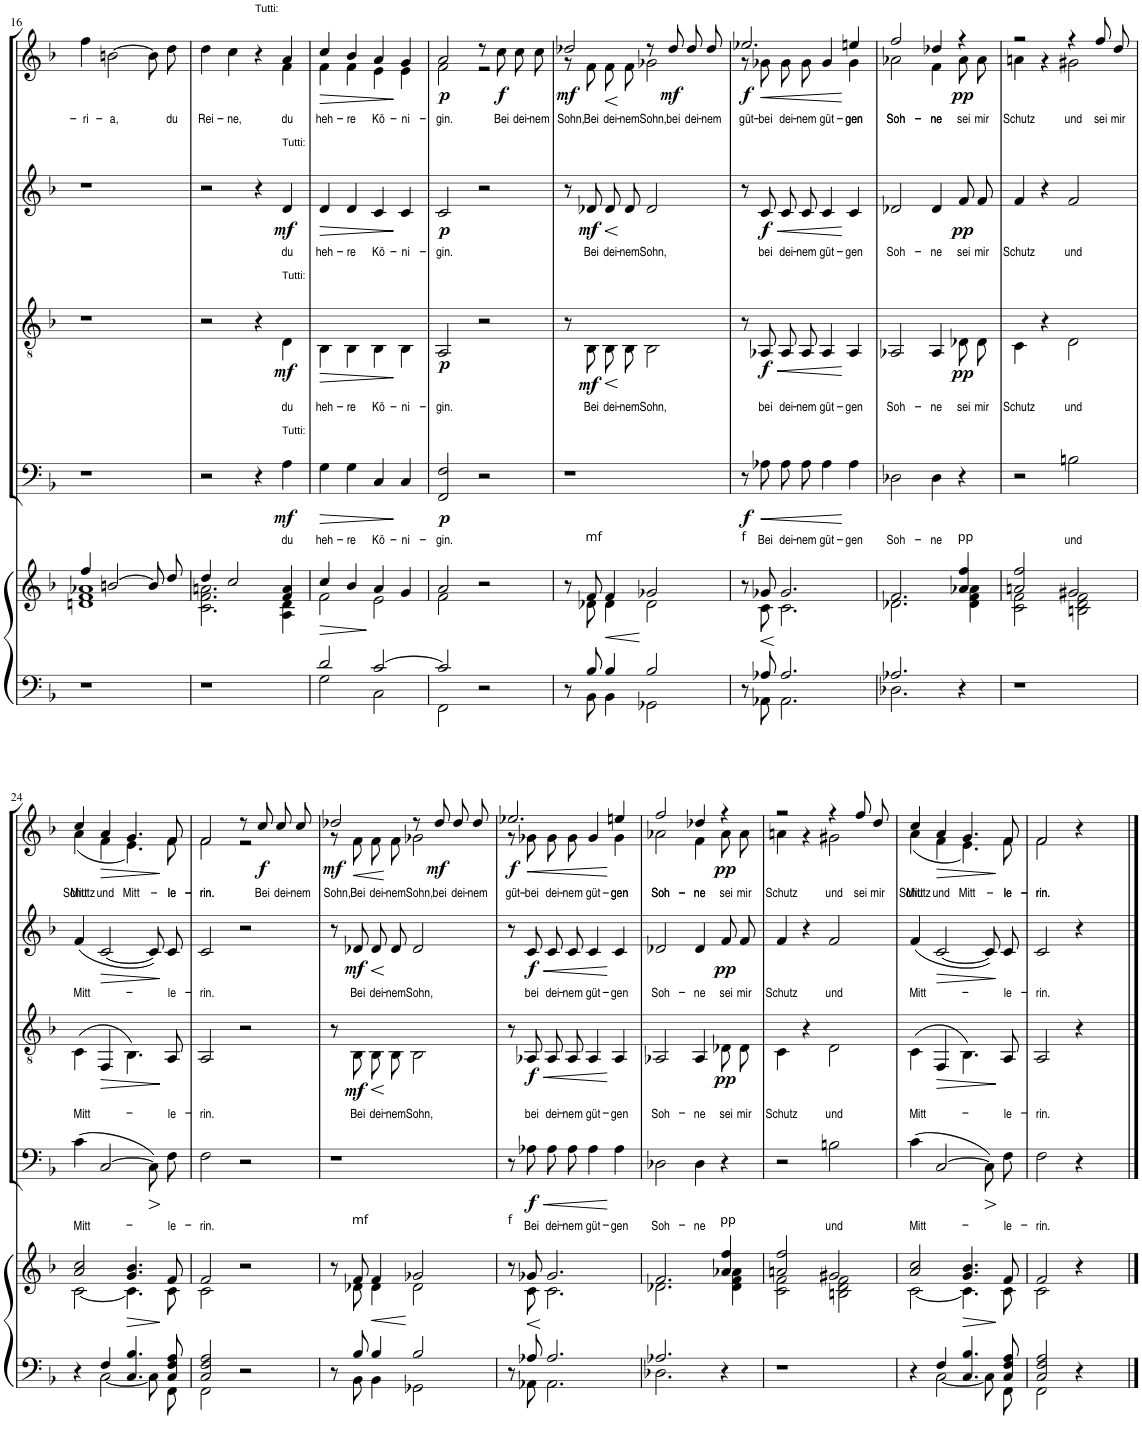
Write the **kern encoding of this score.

**kern	**kern	**dynam	**kern	**text	**dynam	**kern	**text	**dynam	**kern	**text	**dynam	**kern	**text	**dynam
*part5	*part5	*part5	*part4	*part4	*part4	*part3	*part3	*part3	*part2	*part2	*part2	*part1	*part1	*part1
*staff6	*staff5	*staff5/6	*staff4	*staff4	*staff4	*staff3	*staff3	*staff3	*staff2	*staff2	*staff2	*staff1	*staff1	*staff1
*I"Orgel	*	*	*I"Bass	*	*	*I"Tenor	*	*	*I"Alt	*	*	*I"Sopran	*	*
*I'Org.	*	*	*I'B.	*	*	*I'T.	*	*	*I'A.	*	*	*I'S.	*	*
!!LO:PB:g=z
*clefF4	*clefG2	*	*clefF4	*	*	*clefGv2	*	*	*clefG2	*	*	*clefG2	*	*
*	*	*	*	*	*	*Trd7c12	*	*	*	*	*	*	*	*
*k[b-]	*k[b-]	*	*k[b-]	*	*	*k[b-]	*	*	*k[b-]	*	*	*k[b-]	*	*
*F:	*F:	*	*F:	*	*	*F:	*	*	*F:	*	*	*F:	*	*
*M4/4	*M4/4	*	*M4/4	*	*	*M4/4	*	*	*M4/4	*	*	*M4/4	*	*
*met(c)	*met(c)	*	*met(c)	*	*	*met(c)	*	*	*met(c)	*	*	*met(c)	*	*
=16	=16	=16	=16	=16	=16	=16	=16	=16	=16	=16	=16	=16	=16	=16
*	*^	*	*	*	*	*	*	*	*	*	*	*	*	*
!	!	!	!	!	!	!	!	!	!	!	!	!	!	!LO:LY:b	!
1r	4ff/	1dn 1f 1a-X	.	1r	.	.	1r	.	.	1r	.	.	4ff\	-ri-	.
!	!	!	!	!	!	!	!	!	!	!	!	!	!	!LO:LY:b	!
.	[2bn/	.	.	.	.	.	.	.	.	.	.	.	[2bn\	-a,	.
.	8b/L]	.	.	.	.	.	.	.	.	.	.	.	8b\L]	.	.
!	!	!	!	!	!	!	!	!	!	!	!	!	!	!LO:LY:b	!
.	8dd/J	.	.	.	.	.	.	.	.	.	.	.	8dd\J	du	.
=17	=17	=17	=17	=17	=17	=17	=17	=17	=17	=17	=17	=17	=17	=17	=17
!	!	!	!	!	!	!	!	!	!	!	!	!	!	!LO:LY:b	!
*	*	*	*	*	*	*	*	*	*	*	*	*	*^	*	*
1r	4dd/	2.c\ 2.f\ 2.an\	.	2r	.	.	2r	.	.	2r	.	.	4dd\	2.ryy	Rei-	.
!	!	!	!	!	!	!	!	!	!	!	!	!	!	!	!LO:LY:b	!
.	2cc/	.	.	.	.	.	.	.	.	.	.	.	4cc\	.	-ne,	.
!	!	!	!	!	!	!	!	!	!	!	!	!	!LO:TX:a:t=Tutti&colon;	!	!	!
.	.	.	.	4r	.	.	4r	.	.	4r	.	.	4r	.	.	.
!	!	!	!	!	!	!	!	!	!	!LO:TX:a:t=Tutti&colon;	!	!	!	!	!	!
!	!	!	!	!	!	!	!LO:TX:a:t=Tutti&colon;	!	!	!	!	!	!	!	!	!
!	!	!	!	!LO:TX:a:t=Tutti&colon;	!	!	!	!	!	!	!	!	!	!	!	!
!	!	!	!	!	!LO:LY:b	!LO:DY:b	!	!LO:LY:b	!LO:DY:b	!	!LO:LY:b	!LO:DY:b	!	!	!LO:LY:b	!
.	4f/ 4a/	4A\ 4d\	.	4A\	du	mf	4D\	du	mf	4d/	du	mf	4a/	4f\	du	.
=18	=18	=18	=18	=18	=18	=18	=18	=18	=18	=18	=18	=18	=18	=18	=18	=18
*^	*	*	*	*	*	*	*	*	*	*	*	*	*	*	*	*
!	!	!	!	!LO:HP:b	!	!LO:LY:b	!LO:HP:b	!	!LO:LY:b	!LO:HP:b	!	!LO:LY:b	!LO:HP:b	!	!	!LO:LY:b	!LO:HP:b
2d/	2G\	4cc/	2f\	>	4G\	heh-	>	4BB-\	heh-	>	4d/	heh-	>	4cc/	4f\	heh-	>
!	!	!	!	!	!	!LO:LY:b	!	!	!LO:LY:b	!	!	!LO:LY:b	!	!	!	!LO:LY:b	!
.	.	4b-/	.	.	4G\	-re	.	4BB-\	-re	.	4d/	-re	.	4b-/	4f\	-re	.
!	!	!	!	!	!	!LO:LY:b	!	!	!LO:LY:b	!	!	!LO:LY:b	!	!	!	!LO:LY:b	!
[2c/	2C\	4a/	2e\	.	4C/	Kö-	.	4BB-\	Kö-	.	4c/	Kö-	.	4a/	4e\	Kö-	.
!	!	!	!	!	!	!LO:LY:b	!	!	!LO:LY:b	!	!	!LO:LY:b	!	!	!	!LO:LY:b	!
.	.	4g/	.	.	4C/	-ni-	.	4BB-\	-ni-	]	4c/	-ni-	]	4g/	4e\	-ni-	] ]
=19	=19	=19	=19	=19	=19	=19	=19	=19	=19	=19	=19	=19	=19	=19	=19	=19	=19
!	!	!	!	!	!	!LO:LY:b	!LO:DY:b	!	!LO:LY:b	!LO:DY:b	!	!LO:LY:b	!LO:DY:b	!	!	!LO:LY:b	!LO:DY:b
2c/]	2FF\	2a/	2f\	.	2FF/ 2F/	-gin.	p	2AA/	-gin.	p	2c/	-gin.	p	2a/	2f\	-gin.	p
2r	2ryy	2r	2ryy	.	2r	.	.	2r	.	.	2r	.	.	8r	2r	.	.
!	!	!	!	!	!	!	!	!	!	!	!	!	!	!	!	!LO:LY:b	!LO:DY:b
.	.	.	.	.	.	.	.	.	.	.	.	.	.	8cc\	.	Bei	f
!	!	!	!	!	!	!	!	!	!	!	!	!	!	!	!	!LO:LY:b	!
.	.	.	.	.	.	.	.	.	.	.	.	.	.	8cc\L	.	dei-	.
!	!	!	!	!	!	!	!	!	!	!	!	!	!	!	!	!LO:LY:b	!
.	.	.	.	.	.	.	.	.	.	.	.	.	.	8cc\J	.	-nem	.
=20	=20	=20	=20	=20	=20	=20	=20	=20	=20	=20	=20	=20	=20	=20	=20	=20	=20
!	!	!	!	!	!	!	!	!	!	!	!	!	!	!	!	!LO:LY:b	!LO:DY:b
8r	8ryy	8r	8ryy	.	1r	.	.	8r	.	.	8r	.	.	2dd-X/	8r	Sohn,	mf
!	!	!LO:TX:a:t=mf	!	!	!	!	!	!	!	!	!	!	!	!	!	!	!
!	!	!	!	!	!	!	!	!	!LO:LY:b	!LO:DY:b	!	!LO:LY:b	!LO:DY:b	!	!	!LO:LY:b	!
8B-/	8BB-\	8f/	8d-X\	.	.	.	.	8BB-\	Bei	mf	8d-X/	Bei	mf	.	8f\	Bei	.
!	!	!	!	!LO:HP:b	!	!	!	!	!LO:LY:b	!LO:HP:b	!	!LO:LY:b	!LO:HP:b	!	!	!LO:LY:b	!LO:HP:b
4B-/	4BB-\	4f/	4d-\	<	.	.	.	8BB-\L	dei-	<	8d-/L	dei-	<	.	8f\L	dei-	<
!	!	!	!	!	!	!	!	!	!LO:LY:b	!	!	!LO:LY:b	!	!	!	!LO:LY:b	!
.	.	.	.	.	.	.	.	8BB-\J	-nem	]	8d-/J	-nem	]	.	8f\J	-nem	[
!	!	!	!	!	!	!	!	!	!LO:LY:b	!	!	!LO:LY:b	!	!	!	!LO:LY:b	!
2B-/	2GG-X\	2g-X/	2d-\	]	.	.	.	2BB-\	Sohn,	.	2d-/	Sohn,	.	8r	2g-X\	Sohn,	.
!	!	!	!	!	!	!	!	!	!	!	!	!	!	!	!	!LO:LY:b	!LO:DY:b
.	.	.	.	.	.	.	.	.	.	.	.	.	.	8dd-/	.	bei	mf
!	!	!	!	!	!	!	!	!	!	!	!	!	!	!	!	!LO:LY:b	!
.	.	.	.	.	.	.	.	.	.	.	.	.	.	8dd-/L	.	dei-	.
!	!	!	!	!	!	!	!	!	!	!	!	!	!	!	!	!LO:LY:b	!
.	.	.	.	.	.	.	.	.	.	.	.	.	.	8dd-/J	.	-nem	.
=21	=21	=21	=21	=21	=21	=21	=21	=21	=21	=21	=21	=21	=21	=21	=21	=21	=21
!	!	!LO:TX:a:t=f	!	!	!	!	!	!	!	!	!	!	!	!	!	!	!
!	!	!	!	!	!	!	!LO:DY:b	!	!	!	!	!	!	!	!	!LO:LY:b	!LO:DY:b
8r	8ryy	8r	8ryy	.	8r	.	f	8r	.	.	8r	.	.	2.ee-X/	8r	güt-	f
!	!	!	!	!LO:HP:b	!	!LO:LY:b	!LO:HP:b	!	!LO:LY:b	!LO:HP:b	!	!LO:LY:b	!LO:HP:b	!	!	!LO:LY:b	!LO:HP:b
!	!	!	!	!	!	!	!	!	!	!LO:DY:n=1:b	!	!	!LO:DY:n=1:b	!	!	!	!
8A-X/	8AA-X\	8g-X/	8c\	<	8A-X\	Bei	<	8AA-X/	bei	< f	8c/	bei	< f	.	8g-X\	-bei	<
!	!	!	!	!	!	!LO:LY:b	!	!	!LO:LY:b	!	!	!LO:LY:b	!	!	!	!LO:LY:b	!
2.A-/	2.AA-\	2.g-/	2.c\	[	8A-\L	dei-	.	8AA-/L	dei-	.	8c/L	dei-	.	.	8g-\L	dei-	.
!	!	!	!	!	!	!LO:LY:b	!	!	!LO:LY:b	!	!	!LO:LY:b	!	!	!	!LO:LY:b	!
.	.	.	.	.	8A-\J	-nem	.	8AA-/J	-nem	.	8c/J	-nem	.	.	8g-\J	-nem	.
!	!	!	!	!	!	!LO:LY:b	!	!	!LO:LY:b	!	!	!LO:LY:b	!	!	!	!LO:LY:b	!
.	.	.	.	.	4A-\	güt-	.	4AA-/	güt-	.	4c/	güt-	.	.	4g-/	güt-	.
!	!	!	!	!	!	!LO:LY:b	!	!	!LO:LY:b	!	!	!LO:LY:b	!	!	!	!LO:LY:b	!
!	!	!	!	!	!	!	!	!	!	!	!	!	!	!	!	!LO:LY:b	!
.	.	.	.	.	4A-\	-gen	]	4AA-/	-gen	[	4c/	-gen	[	4een/	4g-\	gen	.
=22	=22	=22	=22	=22	=22	=22	=22	=22	=22	=22	=22	=22	=22	=22	=22	=22	=22
!	!	!	!	!	!	!LO:LY:b	!	!	!LO:LY:b	!	!	!LO:LY:b	!	!	!	!LO:LY:b	!
!	!	!	!	!	!	!	!	!	!	!	!	!	!	!	!	!LO:LY:b	!
2.A-X/	2.D-X\	2.f/	2.d-X\	.	2D-X\	Soh-	.	2AA-X/	Soh-	.	2d-X/	Soh-	.	2ff/	2a-X\	-Soh-	.
!	!	!	!	!	!	!LO:LY:b	!	!	!LO:LY:b	!	!	!LO:LY:b	!	!	!	!LO:LY:b	!
!	!	!	!	!	!	!	!	!	!	!	!	!	!	!	!	!LO:LY:b	!
.	.	.	.	.	4D-\	-ne	.	4AA-/	-ne	.	4d-/	-ne	.	4dd-X/	4f\	ne	.
!	!	!LO:TX:a:t=pp	!	!	!	!	!	!	!	!	!	!	!	!	!	!	!
!	!	!	!	!	!	!	!	!	!LO:LY:b	!LO:DY:b	!	!LO:LY:b	!LO:DY:b	!	!	!LO:LY:b	!LO:DY:b
4r	4ryy	4a/ 4ff/	4d-\ 4f\ 4a-X\	.	4r	.	.	8D-X\L	sei	pp	8f/L	sei	pp	4r	8a-\L	sei	pp
!	!	!	!	!	!	!	!	!	!LO:LY:b	!	!	!LO:LY:b	!	!	!	!LO:LY:b	!
.	.	.	.	.	.	.	.	8D-\J	mir	.	8f/J	mir	.	.	8a-\J	mir	.
*v	*v	*	*	*	*	*	*	*	*	*	*	*	*	*	*	*	*
=23	=23	=23	=23	=23	=23	=23	=23	=23	=23	=23	=23	=23	=23	=23	=23	=23
!	!	!	!	!	!	!	!	!LO:LY:b	!	!	!LO:LY:b	!	!	!	!LO:LY:b	!
1r	2an/ 2ff/	2c\ 2f\	.	2r	.	.	4C\	Schutz	.	4f/	Schutz	.	2r	4an\	Schutz	.
.	.	.	.	.	.	.	4r	.	.	4r	.	.	.	4r	.	.
!	!	!	!	!	!LO:LY:b	!	!	!LO:LY:b	!	!	!LO:LY:b	!	!	!	!LO:LY:b	!
.	2g#X/	2Bn\ 2d\ 2f\	.	2Bn\	und	.	2D\	und	.	2f/	und	.	4r	2g#X\	und	.
!	!	!	!	!	!	!	!	!	!	!	!	!	!	!	!LO:LY:b	!
.	.	.	.	.	.	.	.	.	.	.	.	.	8ff/L	.	sei	.
!	!	!	!	!	!	!	!	!	!	!	!	!	!	!	!LO:LY:b	!
.	.	.	.	.	.	.	.	.	.	.	.	.	8dd/J	.	mir	.
!!LO:LB:g=z	!!
=24	=24	=24	=24	=24	=24	=24	=24	=24	=24	=24	=24	=24	=24	=24	=24	=24
*^	*	*	*	*	*	*	*	*	*	*	*	*	*	*	*	*
!	!	!	!	!	!	!LO:LY:b	!	!	!LO:LY:b	!	!	!LO:LY:b	!	!	!	!LO:LY:b	!
!	!	!	!	!	!	!	!	!	!	!	!	!	!	!	!	!LO:LY:b	!
4r	4ryy	2a/ 2cc/	[2c\	.	(4c\	Mitt-	.	(4C\	Mitt-	.	(4f/	Mitt-	.	4cc/	(4a\	Mitt-	.
!	!	!	!	!	!	!	!	!	!	!LO:HP:b	!	!	!LO:HP:b	!	!	!LO:LY:b	!LO:HP:b
4F/	[2C\	.	.	.	[2C/	.	.	4FF/	.	>	[2c/	.	>	4a/	4f\	-und	>
!	!	!	!	!LO:HP:b	!	!	!	!	!	!	!	!	!	!	!	!LO:LY:b	!
4.C/ 4.B-/	.	4.g/ 4.b-/	4.c\]	>	.	.	.	4.BB-\)	.	.	.	.	.	4.g/	4.e\)	Mitt-	.
!	!	!	!	!	!	!	!LO:HP:b	!	!	!	!	!	!	!	!	!	!
.	8C\L]	.	.	.	8C\L])	.	>	.	.	.	8c/L])	.	.	.	.	.	.
!	!	!	!	!	!	!LO:LY:b	!	!	!LO:LY:b	!	!	!LO:LY:b	!	!	!	!LO:LY:b	!
!	!	!	!	!	!	!	!	!	!	!	!	!	!	!	!	!LO:LY:b	!
8C/ 8F/ 8A/	8FF\J	8f/	8c\	[	8F\J	-le-	[	8AA/	-le-	[	8c/J	-le-	[	8f/	8f\	-le-	[
=25	=25	=25	=25	=25	=25	=25	=25	=25	=25	=25	=25	=25	=25	=25	=25	=25	=25
!	!	!	!	!	!	!LO:LY:b	!	!	!LO:LY:b	!	!	!LO:LY:b	!	!	!	!LO:LY:b	!
!	!	!	!	!	!	!	!	!	!	!	!	!	!	!	!	!LO:LY:b	!
2C/ 2F/ 2A/	2FF\	2f/	2c\	.	2F\	-rin.	.	2AA/	-rin.	.	2c/	-rin.	.	2f/	2f\	rin.	.
2r	2ryy	2r	2ryy	.	2r	.	.	2r	.	.	2r	.	.	8r	2r	.	.
!	!	!	!	!	!	!	!	!	!	!	!	!	!	!	!	!LO:LY:b	!LO:DY:b
.	.	.	.	.	.	.	.	.	.	.	.	.	.	8cc/	.	Bei	f
!	!	!	!	!	!	!	!	!	!	!	!	!	!	!	!	!LO:LY:b	!
.	.	.	.	.	.	.	.	.	.	.	.	.	.	8cc/L	.	dei-	.
!	!	!	!	!	!	!	!	!	!	!	!	!	!	!	!	!LO:LY:b	!
.	.	.	.	.	.	.	.	.	.	.	.	.	.	8cc/J	.	-nem	.
=26	=26	=26	=26	=26	=26	=26	=26	=26	=26	=26	=26	=26	=26	=26	=26	=26	=26
!	!	!	!	!	!	!	!	!	!	!	!	!	!	!	!	!LO:LY:b	!LO:DY:b
8r	8ryy	8r	8ryy	.	1r	.	.	8r	.	.	8r	.	.	2dd-X/	8r	Sohn,	mf
!	!	!LO:TX:a:t=mf	!	!	!	!	!	!	!	!	!	!	!	!	!	!	!
!	!	!	!	!	!	!	!	!	!LO:LY:b	!LO:DY:b	!	!LO:LY:b	!LO:DY:b	!	!	!LO:LY:b	!LO:HP:b
8B-/	8BB-\	8f/	8d-X\	.	.	.	.	8BB-\	Bei	mf	8d-X/	Bei	mf	.	8f\	Bei	<
!	!	!	!	!LO:HP:b	!	!	!	!	!LO:LY:b	!LO:HP:b	!	!LO:LY:b	!LO:HP:b	!	!	!LO:LY:b	!
4B-/	4BB-\	4f/	4d-\	<	.	.	.	8BB-\L	dei-	<	8d-/L	dei-	<	.	8f\L	dei-	.
!	!	!	!	!	!	!	!	!	!LO:LY:b	!	!	!LO:LY:b	!	!	!	!LO:LY:b	!
.	.	.	.	.	.	.	.	8BB-\J	-nem	]	8d-/J	-nem	]	.	8f\J	-nem	]
!	!	!	!	!	!	!	!	!	!LO:LY:b	!	!	!LO:LY:b	!	!	!	!LO:LY:b	!
2B-/	2GG-X\	2g-X/	2d-\	]	.	.	.	2BB-\	Sohn,	.	2d-/	Sohn,	.	8r	2g-X\	Sohn,	.
!	!	!	!	!	!	!	!	!	!	!	!	!	!	!	!	!LO:LY:b	!LO:DY:b
.	.	.	.	.	.	.	.	.	.	.	.	.	.	8dd-/	.	bei	mf
!	!	!	!	!	!	!	!	!	!	!	!	!	!	!	!	!LO:LY:b	!
.	.	.	.	.	.	.	.	.	.	.	.	.	.	8dd-/L	.	dei-	.
!	!	!	!	!	!	!	!	!	!	!	!	!	!	!	!	!LO:LY:b	!
.	.	.	.	.	.	.	.	.	.	.	.	.	.	8dd-/J	.	-nem	.
=27	=27	=27	=27	=27	=27	=27	=27	=27	=27	=27	=27	=27	=27	=27	=27	=27	=27
!	!	!LO:TX:a:t=f	!	!	!	!	!	!	!	!	!	!	!	!	!	!	!
!	!	!	!	!	!	!	!	!	!	!	!	!	!	!	!	!LO:LY:b	!LO:DY:b
8r	8ryy	8r	8ryy	.	8r	.	.	8r	.	.	8r	.	.	2.ee-X/	8r	güt-	f
!	!	!	!	!LO:HP:b	!	!LO:LY:b	!LO:HP:b	!	!LO:LY:b	!LO:HP:b	!	!LO:LY:b	!LO:HP:b	!	!	!LO:LY:b	!LO:HP:b
!	!	!	!	!	!	!	!LO:DY:n=1:b	!	!	!LO:DY:n=1:b	!	!	!LO:DY:n=1:b	!	!	!	!
8A-X/	8AA-X\	8g-X/	8c\	<	8A-X\	Bei	< f	8AA-X/	bei	< f	8c/	bei	< f	.	8g-X\	-bei	<
!	!	!	!	!	!	!LO:LY:b	!	!	!LO:LY:b	!	!	!LO:LY:b	!	!	!	!LO:LY:b	!
2.A-/	2.AA-\	2.g-/	2.c\	[	8A-\L	dei-	.	8AA-/L	dei-	.	8c/L	dei-	.	.	8g-\L	dei-	.
!	!	!	!	!	!	!LO:LY:b	!	!	!LO:LY:b	!	!	!LO:LY:b	!	!	!	!LO:LY:b	!
.	.	.	.	.	8A-\J	-nem	.	8AA-/J	-nem	.	8c/J	-nem	.	.	8g-\J	-nem	.
!	!	!	!	!	!	!LO:LY:b	!	!	!LO:LY:b	!	!	!LO:LY:b	!	!	!	!LO:LY:b	!
.	.	.	.	.	4A-\	güt-	.	4AA-/	güt-	.	4c/	güt-	.	.	4g-/	güt-	.
!	!	!	!	!	!	!LO:LY:b	!	!	!LO:LY:b	!	!	!LO:LY:b	!	!	!	!LO:LY:b	!
!	!	!	!	!	!	!	!	!	!	!	!	!	!	!	!	!LO:LY:b	!
.	.	.	.	.	4A-\	-gen	]	4AA-/	-gen	[	4c/	-gen	[	4een/	4g-\	gen	[
=28	=28	=28	=28	=28	=28	=28	=28	=28	=28	=28	=28	=28	=28	=28	=28	=28	=28
!	!	!	!	!	!	!LO:LY:b	!	!	!LO:LY:b	!	!	!LO:LY:b	!	!	!	!LO:LY:b	!
!	!	!	!	!	!	!	!	!	!	!	!	!	!	!	!	!LO:LY:b	!
2.A-X/	2.D-X\	2.f/	2.d-X\	.	2D-X\	Soh-	.	2AA-X/	Soh-	.	2d-X/	Soh-	.	2ff/	2a-X\	-Soh-	.
!	!	!	!	!	!	!LO:LY:b	!	!	!LO:LY:b	!	!	!LO:LY:b	!	!	!	!LO:LY:b	!
!	!	!	!	!	!	!	!	!	!	!	!	!	!	!	!	!LO:LY:b	!
.	.	.	.	.	4D-\	-ne	.	4AA-/	-ne	.	4d-/	-ne	.	4dd-X/	4f\	ne	.
!	!	!LO:TX:a:t=pp	!	!	!	!	!	!	!	!	!	!	!	!	!	!	!
!	!	!	!	!	!	!	!	!	!LO:LY:b	!LO:DY:b	!	!LO:LY:b	!LO:DY:b	!	!	!LO:LY:b	!LO:DY:b
4r	4ryy	4a/ 4ff/	4d-\ 4f\ 4a-X\	.	4r	.	.	8D-X\L	sei	pp	8f/L	sei	pp	4r	8a-\L	sei	pp
!	!	!	!	!	!	!	!	!	!LO:LY:b	!	!	!LO:LY:b	!	!	!	!LO:LY:b	!
.	.	.	.	.	.	.	.	8D-\J	mir	.	8f/J	mir	.	.	8a-\J	mir	.
*v	*v	*	*	*	*	*	*	*	*	*	*	*	*	*	*	*	*
=29	=29	=29	=29	=29	=29	=29	=29	=29	=29	=29	=29	=29	=29	=29	=29	=29
!	!	!	!	!	!	!	!	!LO:LY:b	!	!	!LO:LY:b	!	!	!	!LO:LY:b	!
1r	2an/ 2ff/	2c\ 2f\	.	2r	.	.	4C\	Schutz	.	4f/	Schutz	.	2r	4an\	Schutz	.
.	.	.	.	.	.	.	4r	.	.	4r	.	.	.	4r	.	.
!	!	!	!	!	!LO:LY:b	!	!	!LO:LY:b	!	!	!LO:LY:b	!	!	!	!LO:LY:b	!
.	2g#X/	2Bn\ 2d\ 2f\	.	2Bn\	und	.	2D\	und	.	2f/	und	.	4r	2g#X\	und	.
!	!	!	!	!	!	!	!	!	!	!	!	!	!	!	!LO:LY:b	!
.	.	.	.	.	.	.	.	.	.	.	.	.	8ff/L	.	sei	.
!	!	!	!	!	!	!	!	!	!	!	!	!	!	!	!LO:LY:b	!
.	.	.	.	.	.	.	.	.	.	.	.	.	8dd/J	.	mir	.
=30	=30	=30	=30	=30	=30	=30	=30	=30	=30	=30	=30	=30	=30	=30	=30	=30
*^	*	*	*	*	*	*	*	*	*	*	*	*	*	*	*	*
!	!	!	!	!	!	!LO:LY:b	!	!	!LO:LY:b	!	!	!LO:LY:b	!	!	!	!LO:LY:b	!
!	!	!	!	!	!	!	!	!	!	!	!	!	!	!	!	!LO:LY:b	!
4r	4ryy	2a/ 2cc/	[2c\	.	(4c\	Mitt-	.	(4C\	Mitt-	.	(4f/	Mitt-	.	4cc/	(4a\	Mitt-	.
!	!	!	!	!	!	!	!	!	!	!LO:HP:b	!	!	!LO:HP:b	!	!	!LO:LY:b	!LO:HP:b
4F/	[2C\	.	.	.	[2C/	.	.	4FF/	.	>	[2c/	.	>	4a/	4f\	-und	>
!	!	!	!	!	!	!	!	!	!	!	!	!	!	!	!	!LO:LY:b	!
4.C/ 4.B-/	.	4.g/ 4.b-/	4.c\]	.	.	.	.	4.BB-\)	.	.	.	.	.	4.g/	4.e\)	Mitt-	.
.	8C\L]	.	.	.	8C\L])	.	.	.	.	.	8c/L])	.	.	.	.	.	.
!	!	!	!	!	!	!LO:LY:b	!	!	!LO:LY:b	!	!	!LO:LY:b	!	!	!	!LO:LY:b	!
!	!	!	!	!	!	!	!	!	!	!	!	!	!	!	!	!LO:LY:b	!
8C/ 8F/ 8A/	8FF\J	8f/	8c\	[	8F\J	-le-	[	8AA/	-le-	[	8c/J	-le-	[	8f/	8f\	-le-	[
=31	=31	=31	=31	=31	=31	=31	=31	=31	=31	=31	=31	=31	=31	=31	=31	=31	=31
!	!	!	!	!	!	!LO:LY:b	!	!	!LO:LY:b	!	!	!LO:LY:b	!	!	!	!LO:LY:b	!
!	!	!	!	!	!	!	!	!	!	!	!	!	!	!	!	!LO:LY:b	!
2C/ 2F/ 2A/	2FF\	2f/	2c\	.	2F\	-rin.	.	2AA/	-rin.	.	2c/	-rin.	.	2f/	2f\	rin.	.
4r	2ryy	4r	2ryy	.	4r	.	.	4r	.	.	4r	.	.	4r	2ryy	.	.
4ryy	.	4ryy	.	.	4ryy	.	.	4ryy	.	.	4ryy	.	.	4ryy	.	.	.
*v	*v	*	*	*	*	*	*	*	*	*	*	*	*	*v	*v	*	*
*	*v	*v	*	*	*	*	*	*	*	*	*	*	*	*	*
==	==	==	==	==	==	==	==	==	==	==	==	==	==	==
*-	*-	*-	*-	*-	*-	*-	*-	*-	*-	*-	*-	*-	*-	*-
